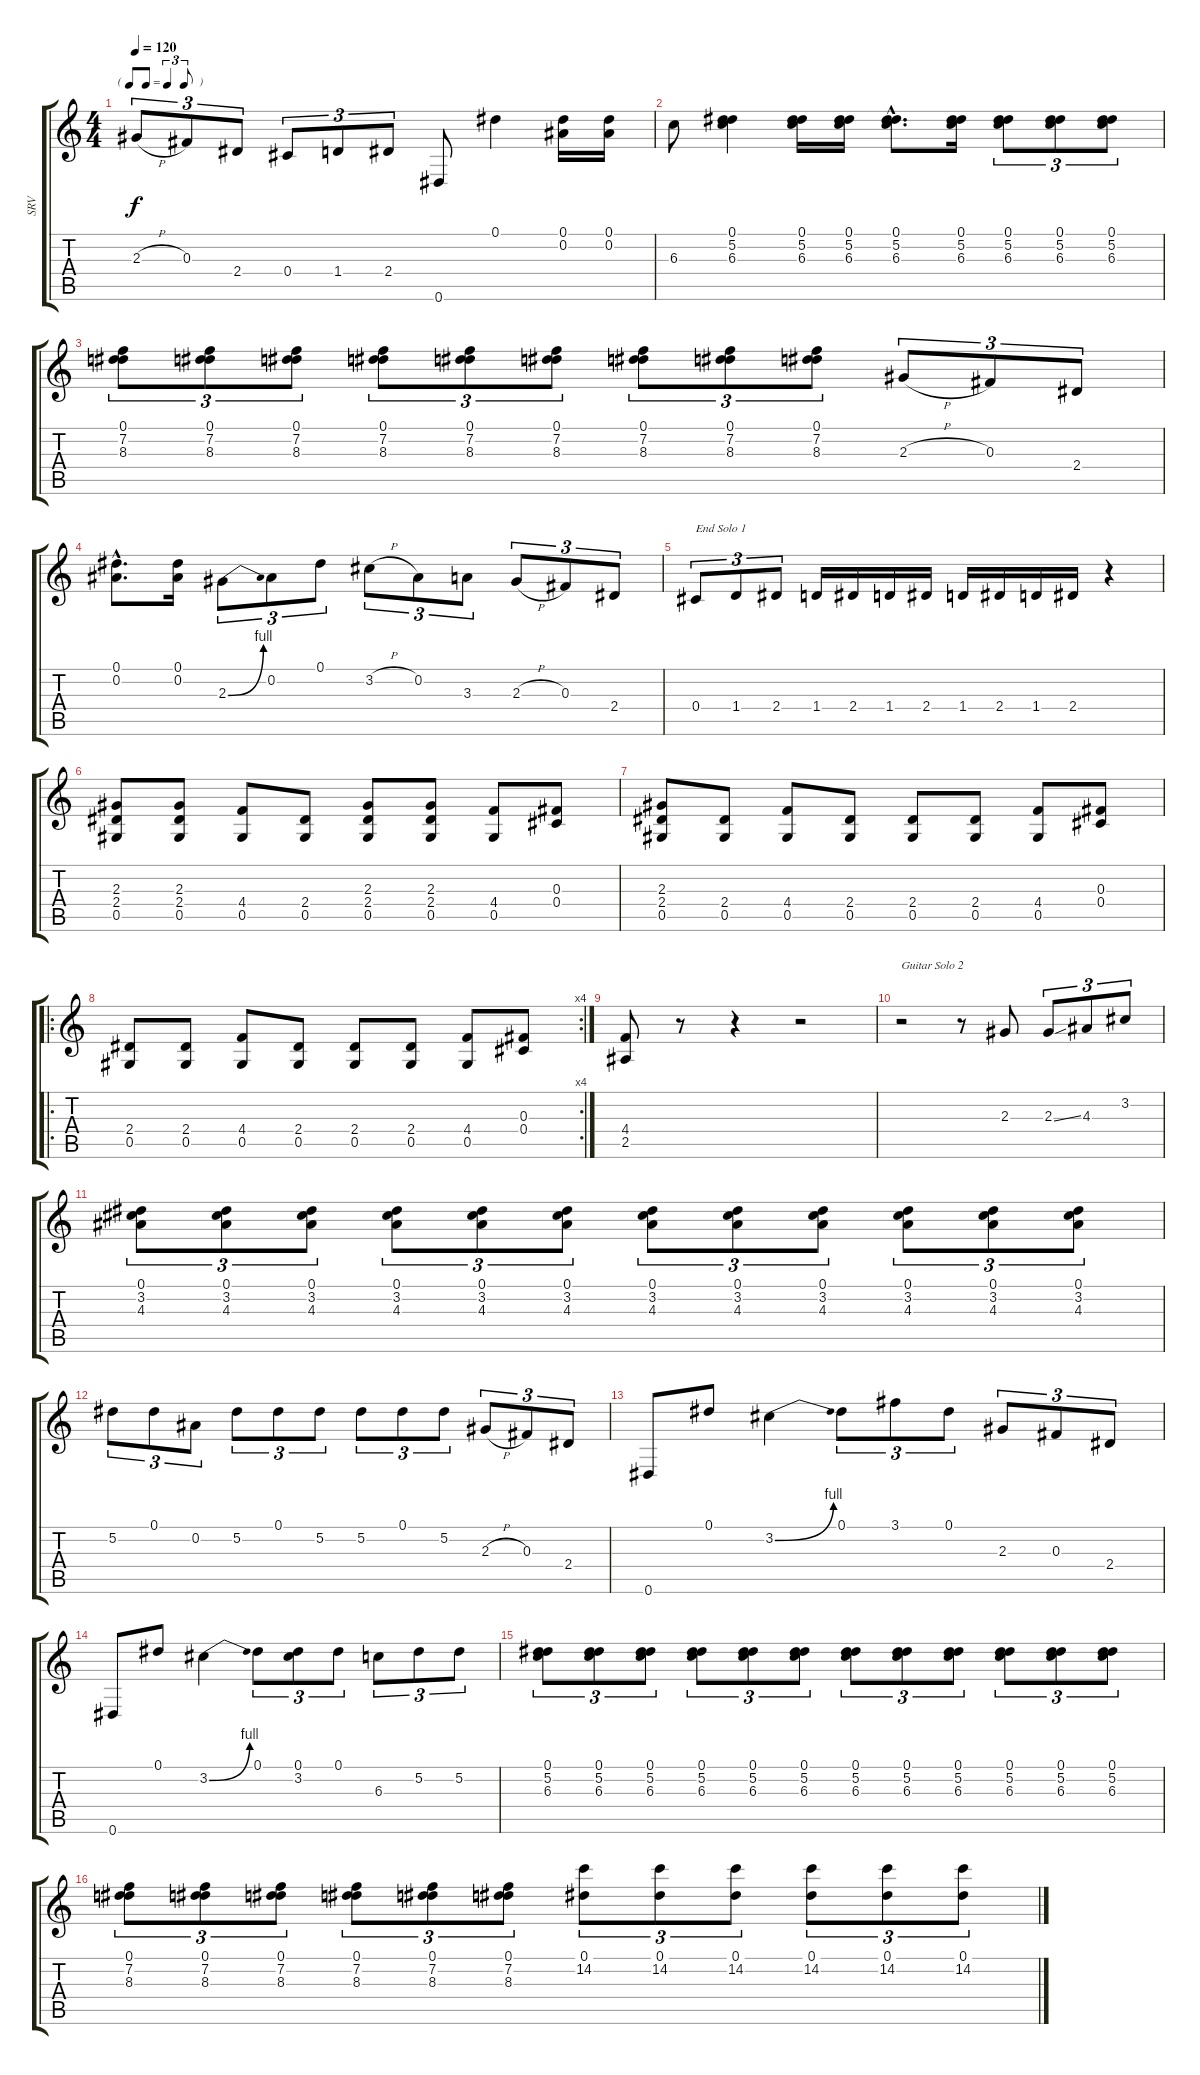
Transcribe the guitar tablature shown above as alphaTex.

\track ("SRV" "SRV") {instrument acousticguitarnylon}
\staff {score tabs}
\tuning (Eb4 Bb3 Gb3 Db3 Ab2 Eb2) {hide}
\ts (4 4)
\tf triplet8th
\tempo 120
\clef g2
\ks c
2.3{h}.8{tu (3 2) dy f} 0.3.8{tu (3 2)} 2.4.8{tu (3 2)} 0.4.8{tu (3 2)} 1.4.8{tu (3 2)} 2.4.8{tu (3 2)} 0.6.8 0.1.4 (0.1 0.2).16 (0.1 0.2).16 |
6.3.8 (0.1 5.2 6.3).4 (0.1 5.2 6.3).16 (0.1 5.2 6.3).16 (0.1{hac} 5.2{hac} 6.3{hac}).8{d} (0.1 5.2 6.3).16 (0.1 5.2 6.3).8{tu (3 2)} (0.1 5.2 6.3).8{tu (3 2)} (0.1 5.2 6.3).8{tu (3 2)} |
(0.1 7.2 8.3).8{tu (3 2)} (0.1 7.2 8.3).8{tu (3 2)} (0.1 7.2 8.3).8{tu (3 2)} (0.1 7.2 8.3).8{tu (3 2)} (0.1 7.2 8.3).8{tu (3 2)} (0.1 7.2 8.3).8{tu (3 2)} (0.1 7.2 8.3).8{tu (3 2)} (0.1 7.2 8.3).8{tu (3 2)} (0.1 7.2 8.3).8{tu (3 2)} 2.3{h}.8{tu (3 2)} 0.3.8{tu (3 2)} 2.4.8{tu (3 2)} |
(0.1{hac} 0.2{hac}).8{d} (0.1 0.2).16 2.3{be (bend 0 0 60 4)}.8{tu (3 2)} 0.2.8{tu (3 2)} 0.1.8{tu (3 2)} 3.2{h}.8{tu (3 2)} 0.2.8{tu (3 2)} 3.3.8{tu (3 2)} 2.3{h}.8{tu (3 2)} 0.3.8{tu (3 2)} 2.4.8{tu (3 2)} |
0.4.8{tu (3 2) txt "End Solo 1"} 1.4.8{tu (3 2)} 2.4.8{tu (3 2)} 1.4.16 2.4.16 1.4.16 2.4.16 1.4.16 2.4.16 1.4.16 2.4.16 r.4 |
(2.3 2.4 0.5).8 (2.3 2.4 0.5).8 (4.4 0.5).8 (2.4 0.5).8 (2.3 2.4 0.5).8 (2.3 2.4 0.5).8 (4.4 0.5).8 (0.3 0.4).8 |
(2.3 2.4 0.5).8 (2.4 0.5).8 (4.4 0.5).8 (2.4 0.5).8 (2.4 0.5).8 (2.4 0.5).8 (4.4 0.5).8 (0.3 0.4).8 |
\ro
\rc 4
(2.4 0.5).8 (2.4 0.5).8 (4.4 0.5).8 (2.4 0.5).8 (2.4 0.5).8 (2.4 0.5).8 (4.4 0.5).8 (0.3 0.4).8 |
(4.4 2.5).8 r.8 r.4 r.2 |
r.2{txt "Guitar Solo 2"} r.8 2.3.8 2.3{ss}.8{tu (3 2)} 4.3.8{tu (3 2)} 3.2.8{tu (3 2)} |
(0.1 3.2 4.3).8{tu (3 2)} (0.1 3.2 4.3).8{tu (3 2)} (0.1 3.2 4.3).8{tu (3 2)} (0.1 3.2 4.3).8{tu (3 2)} (0.1 3.2 4.3).8{tu (3 2)} (0.1 3.2 4.3).8{tu (3 2)} (0.1 3.2 4.3).8{tu (3 2)} (0.1 3.2 4.3).8{tu (3 2)} (0.1 3.2 4.3).8{tu (3 2)} (0.1 3.2 4.3).8{tu (3 2)} (0.1 3.2 4.3).8{tu (3 2)} (0.1 3.2 4.3).8{tu (3 2)} |
5.2.8{tu (3 2)} 0.1.8{tu (3 2)} 0.2.8{tu (3 2)} 5.2.8{tu (3 2)} 0.1.8{tu (3 2)} 5.2.8{tu (3 2)} 5.2.8{tu (3 2)} 0.1.8{tu (3 2)} 5.2.8{tu (3 2)} 2.3{h}.8{tu (3 2)} 0.3.8{tu (3 2)} 2.4.8{tu (3 2)} |
0.6.8 0.1.8 3.2{be (bend 0 0 60 4)}.4 0.1.8{tu (3 2)} 3.1.8{tu (3 2)} 0.1.8{tu (3 2)} 2.3.8{tu (3 2)} 0.3.8{tu (3 2)} 2.4.8{tu (3 2)} |
0.6.8 0.1.8 3.2{be (bend 0 0 60 4)}.4 0.1.8{tu (3 2)} (0.1 3.2).8{tu (3 2)} 0.1.8{tu (3 2)} 6.3.8{tu (3 2)} 5.2.8{tu (3 2)} 5.2.8{tu (3 2)} |
(0.1 5.2 6.3).8{tu (3 2)} (0.1 5.2 6.3).8{tu (3 2)} (0.1 5.2 6.3).8{tu (3 2)} (0.1 5.2 6.3).8{tu (3 2)} (0.1 5.2 6.3).8{tu (3 2)} (0.1 5.2 6.3).8{tu (3 2)} (0.1 5.2 6.3).8{tu (3 2)} (0.1 5.2 6.3).8{tu (3 2)} (0.1 5.2 6.3).8{tu (3 2)} (0.1 5.2 6.3).8{tu (3 2)} (0.1 5.2 6.3).8{tu (3 2)} (0.1 5.2 6.3).8{tu (3 2)} |
(0.1 7.2 8.3).8{tu (3 2)} (0.1 7.2 8.3).8{tu (3 2)} (0.1 7.2 8.3).8{tu (3 2)} (0.1 7.2 8.3).8{tu (3 2)} (0.1 7.2 8.3).8{tu (3 2)} (0.1 7.2 8.3).8{tu (3 2)} (0.1 14.2).8{tu (3 2)} (0.1 14.2).8{tu (3 2)} (0.1 14.2).8{tu (3 2)} (0.1 14.2).8{tu (3 2)} (0.1 14.2).8{tu (3 2)} (0.1 14.2).8{tu (3 2)}
